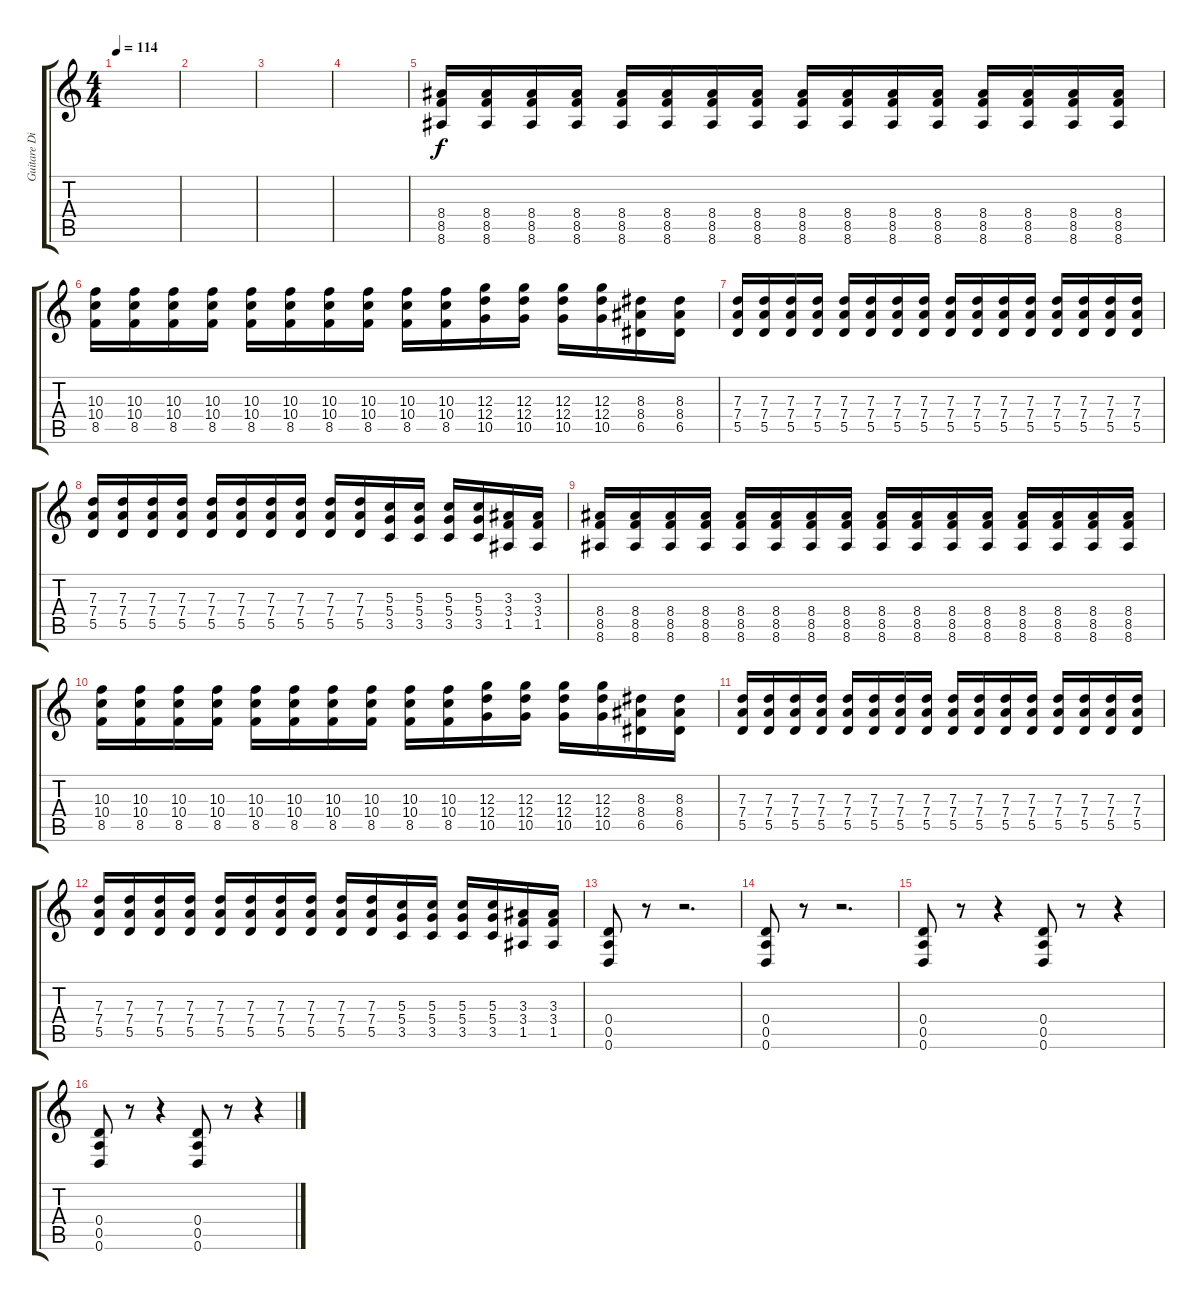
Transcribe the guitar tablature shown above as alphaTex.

\track ("Guitare Disto" "Guitare Di") {instrument distortionguitar}
\staff {score tabs}
\tuning (E4 B3 G3 D3 A2 D2) {hide}
\ts (4 4)
\tempo 114
\clef g2
\ks c
|
|
|
|
(8.4 8.5 8.6).16 (8.4 8.5 8.6).16 (8.4 8.5 8.6).16 (8.4 8.5 8.6).16 (8.4 8.5 8.6).16 (8.4 8.5 8.6).16 (8.4 8.5 8.6).16 (8.4 8.5 8.6).16 (8.4 8.5 8.6).16 (8.4 8.5 8.6).16 (8.4 8.5 8.6).16 (8.4 8.5 8.6).16 (8.4 8.5 8.6).16 (8.4 8.5 8.6).16 (8.4 8.5 8.6).16 (8.4 8.5 8.6).16 |
(10.3 10.4 8.5).16 (10.3 10.4 8.5).16 (10.3 10.4 8.5).16 (10.3 10.4 8.5).16 (10.3 10.4 8.5).16 (10.3 10.4 8.5).16 (10.3 10.4 8.5).16 (10.3 10.4 8.5).16 (10.3 10.4 8.5).16 (10.3 10.4 8.5).16 (12.3 12.4 10.5).16 (12.3 12.4 10.5).16 (12.3 12.4 10.5).16 (12.3 12.4 10.5).16 (8.3 8.4 6.5).16 (8.3 8.4 6.5).16 |
(7.3 7.4 5.5).16 (7.3 7.4 5.5).16 (7.3 7.4 5.5).16 (7.3 7.4 5.5).16 (7.3 7.4 5.5).16 (7.3 7.4 5.5).16 (7.3 7.4 5.5).16 (7.3 7.4 5.5).16 (7.3 7.4 5.5).16 (7.3 7.4 5.5).16 (7.3 7.4 5.5).16 (7.3 7.4 5.5).16 (7.3 7.4 5.5).16 (7.3 7.4 5.5).16 (7.3 7.4 5.5).16 (7.3 7.4 5.5).16 |
(7.3 7.4 5.5).16 (7.3 7.4 5.5).16 (7.3 7.4 5.5).16 (7.3 7.4 5.5).16 (7.3 7.4 5.5).16 (7.3 7.4 5.5).16 (7.3 7.4 5.5).16 (7.3 7.4 5.5).16 (7.3 7.4 5.5).16 (7.3 7.4 5.5).16 (5.3 5.4 3.5).16 (5.3 5.4 3.5).16 (5.3 5.4 3.5).16 (5.3 5.4 3.5).16 (3.3 3.4 1.5).16 (3.3 3.4 1.5).16 |
(8.4 8.5 8.6).16 (8.4 8.5 8.6).16 (8.4 8.5 8.6).16 (8.4 8.5 8.6).16 (8.4 8.5 8.6).16 (8.4 8.5 8.6).16 (8.4 8.5 8.6).16 (8.4 8.5 8.6).16 (8.4 8.5 8.6).16 (8.4 8.5 8.6).16 (8.4 8.5 8.6).16 (8.4 8.5 8.6).16 (8.4 8.5 8.6).16 (8.4 8.5 8.6).16 (8.4 8.5 8.6).16 (8.4 8.5 8.6).16 |
(10.3 10.4 8.5).16 (10.3 10.4 8.5).16 (10.3 10.4 8.5).16 (10.3 10.4 8.5).16 (10.3 10.4 8.5).16 (10.3 10.4 8.5).16 (10.3 10.4 8.5).16 (10.3 10.4 8.5).16 (10.3 10.4 8.5).16 (10.3 10.4 8.5).16 (12.3 12.4 10.5).16 (12.3 12.4 10.5).16 (12.3 12.4 10.5).16 (12.3 12.4 10.5).16 (8.3 8.4 6.5).16 (8.3 8.4 6.5).16 |
(7.3 7.4 5.5).16 (7.3 7.4 5.5).16 (7.3 7.4 5.5).16 (7.3 7.4 5.5).16 (7.3 7.4 5.5).16 (7.3 7.4 5.5).16 (7.3 7.4 5.5).16 (7.3 7.4 5.5).16 (7.3 7.4 5.5).16 (7.3 7.4 5.5).16 (7.3 7.4 5.5).16 (7.3 7.4 5.5).16 (7.3 7.4 5.5).16 (7.3 7.4 5.5).16 (7.3 7.4 5.5).16 (7.3 7.4 5.5).16 |
(7.3 7.4 5.5).16 (7.3 7.4 5.5).16 (7.3 7.4 5.5).16 (7.3 7.4 5.5).16 (7.3 7.4 5.5).16 (7.3 7.4 5.5).16 (7.3 7.4 5.5).16 (7.3 7.4 5.5).16 (7.3 7.4 5.5).16 (7.3 7.4 5.5).16 (5.3 5.4 3.5).16 (5.3 5.4 3.5).16 (5.3 5.4 3.5).16 (5.3 5.4 3.5).16 (3.3 3.4 1.5).16 (3.3 3.4 1.5).16 |
(0.4 0.5 0.6).8 r.8 r.2{d} |
(0.4 0.5 0.6).8 r.8 r.2{d} |
(0.4 0.5 0.6).8 r.8 r.4 (0.4 0.5 0.6).8 r.8 r.4 |
(0.4 0.5 0.6).8 r.8 r.4 (0.4 0.5 0.6).8 r.8 r.4
